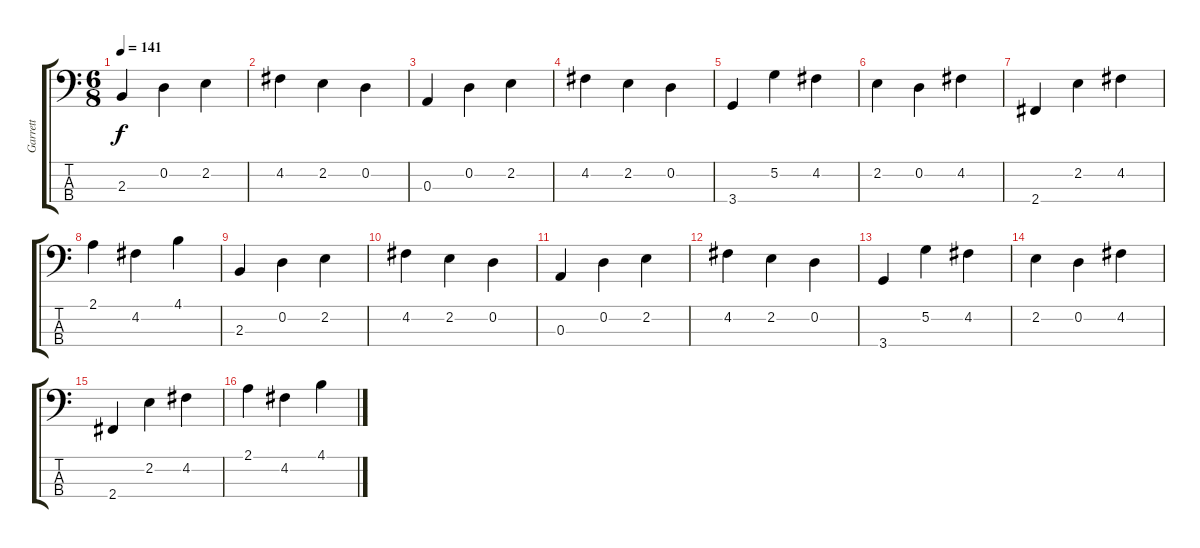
\track ("Garrett" "Garrett") {instrument electricbassfinger}
\staff {score tabs}
\tuning (G2 D2 A1 E1) {hide}
\ts (6 8)
\tempo 141
\clef f4
\ks c
2.3.4{dy f} 0.2.4 2.2.4 |
4.2.4 2.2.4 0.2.4 |
0.3.4 0.2.4 2.2.4 |
4.2.4 2.2.4 0.2.4 |
3.4.4 5.2.4 4.2.4 |
2.2.4 0.2.4 4.2.4 |
2.4.4 2.2.4 4.2.4 |
2.1.4 4.2.4 4.1.4 |
2.3.4 0.2.4 2.2.4 |
4.2.4 2.2.4 0.2.4 |
0.3.4 0.2.4 2.2.4 |
4.2.4 2.2.4 0.2.4 |
3.4.4 5.2.4 4.2.4 |
2.2.4 0.2.4 4.2.4 |
2.4.4 2.2.4 4.2.4 |
2.1.4 4.2.4 4.1.4
